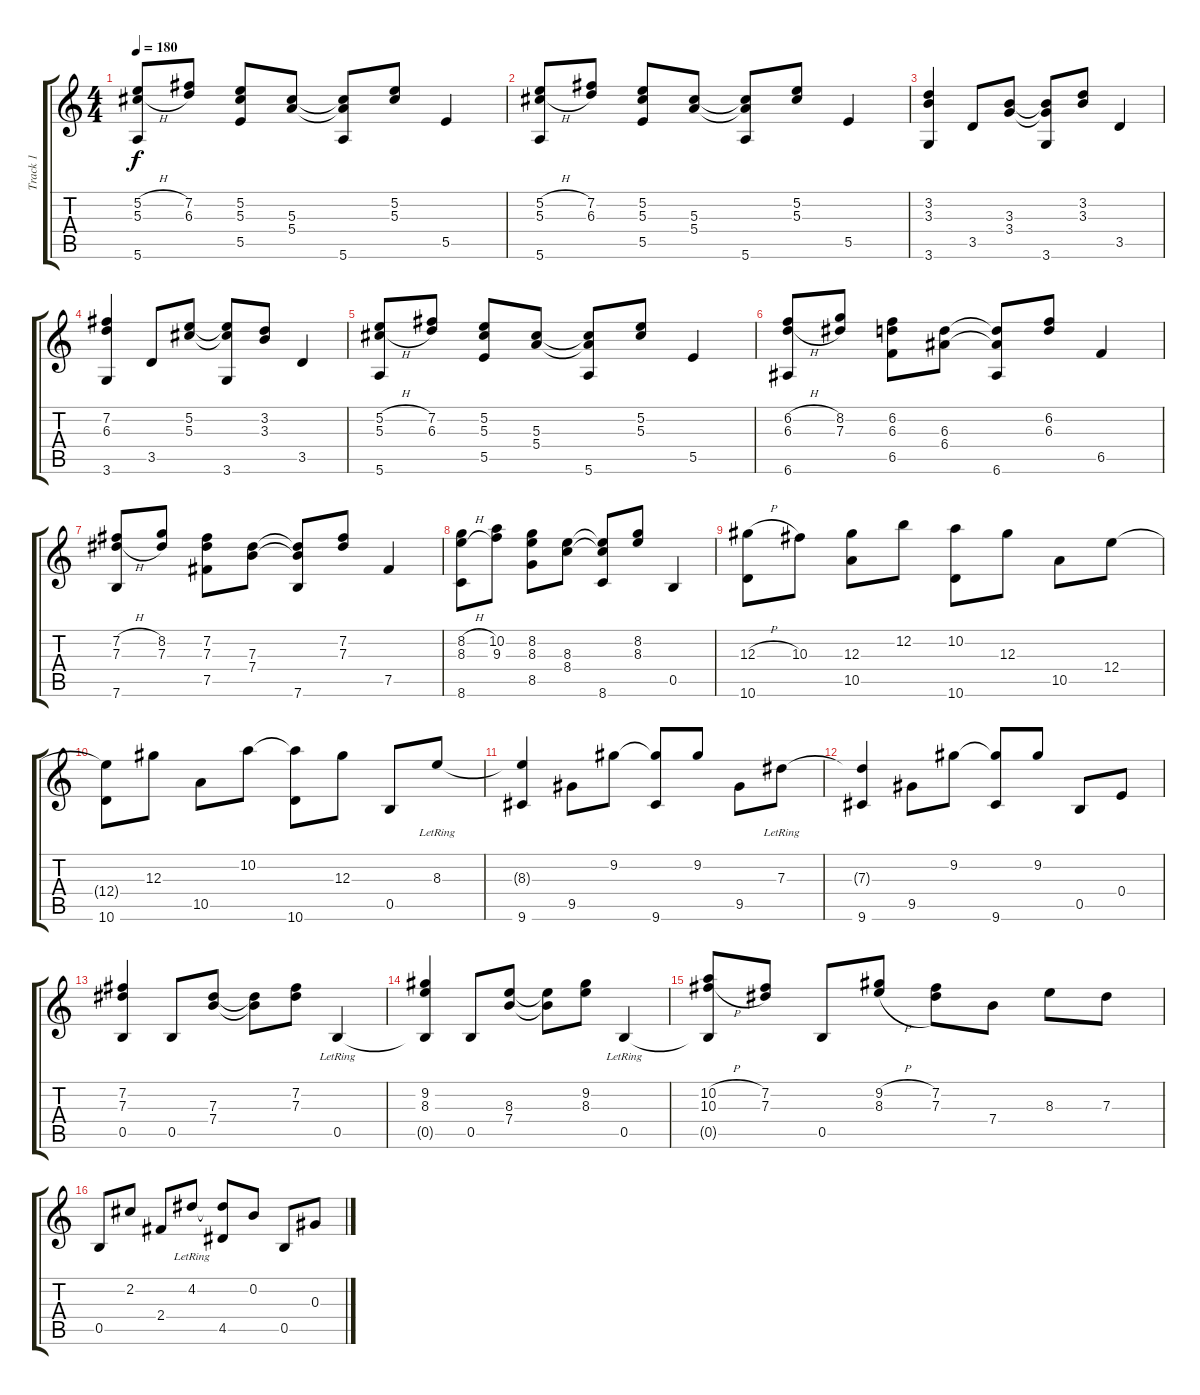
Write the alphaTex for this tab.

\track ("Track 1" "Track 1") {instrument acousticguitarnylon}
\staff {score tabs}
\tuning (E4 B3 Ab3 E3 B2 E2) {hide}
\ts (4 4)
\tempo 180
\clef g2
\ks c
(5.2{h} 5.3{h} 5.6).8{dy f} (7.2 6.3).8 (5.2 5.3 5.5).8 (5.3 5.4).8 (5.3{t} 5.4{t} 5.6).8 (5.2 5.3).8 5.5.4 |
(5.2{h} 5.3{h} 5.6).8 (7.2 6.3).8 (5.2 5.3 5.5).8 (5.3 5.4).8 (5.3{t} 5.4{t} 5.6).8 (5.2 5.3).8 5.5.4 |
(3.2 3.3 3.6).4 3.5.8 (3.3 3.4).8 (3.3{t} 3.4{t} 3.6).8 (3.2 3.3).8 3.5.4 |
(7.2 6.3 3.6).4 3.5.8 (5.2 5.3).8 (5.2{t} 5.3{t} 3.6).8 (3.2 3.3).8 3.5.4 |
(5.2{h} 5.3{h} 5.6).8 (7.2 6.3).8 (5.2 5.3 5.5).8 (5.3 5.4).8 (5.3{t} 5.4{t} 5.6).8 (5.2 5.3).8 5.5.4 |
(6.2{h} 6.3{h} 6.6).8 (8.2 7.3).8 (6.2 6.3 6.5).8 (6.3 6.4).8 (6.3{t} 6.4{t} 6.6).8 (6.2 6.3).8 6.5.4 |
(7.2{h} 7.3{h} 7.6).8 (8.2 7.3).8 (7.2 7.3 7.5).8 (7.3 7.4).8 (7.3{t} 7.4{t} 7.6).8 (7.2 7.3).8 7.5.4 |
(8.2{h} 8.3{h} 8.6).8 (10.2 9.3).8 (8.2 8.3 8.5).8 (8.3 8.4).8 (8.3{t} 8.4{t} 8.6).8 (8.2 8.3).8 0.5.4 |
(12.3{h} 10.6).8 10.3.8 (12.3 10.5).8 12.2.8 (10.2 10.6).8 12.3.8 10.5.8 12.4.8 |
(12.4{t} 10.6).8 12.3.8 10.5.8 10.2.8 (10.2{t} 10.6).8 12.3.8 0.5.8 8.3{lr}.8 |
(8.3{t} 9.6).4 9.5.8 9.2.8 (9.2{t} 9.6).8 9.2.8 9.5.8 7.3{lr}.8 |
(7.3{t} 9.6).4 9.5.8 9.2.8 (9.2{t} 9.6).8 9.2.8 0.5.8 0.4.8 |
(7.2 7.3 0.5).4 0.5.8 (7.3 7.4).8 (7.3{t} 7.4{t}).8 (7.2 7.3).8 0.5{lr}.4 |
(9.2 8.3 0.5{t}).4 0.5.8 (8.3 7.4).8 (8.3{t} 7.4{t}).8 (9.2 8.3).8 0.5{lr}.4 |
(10.2{h} 10.3{h} 0.5{t}).8 (7.2 7.3).8 0.5.8 (9.2{h} 8.3{h}).8 (7.2 7.3).8 7.4.8 8.3.8 7.3.8 |
0.5.8 2.2.8 2.4.8 4.2{lr}.8 (4.2{t} 4.5).8 0.2.8 0.5.8 0.3.8
